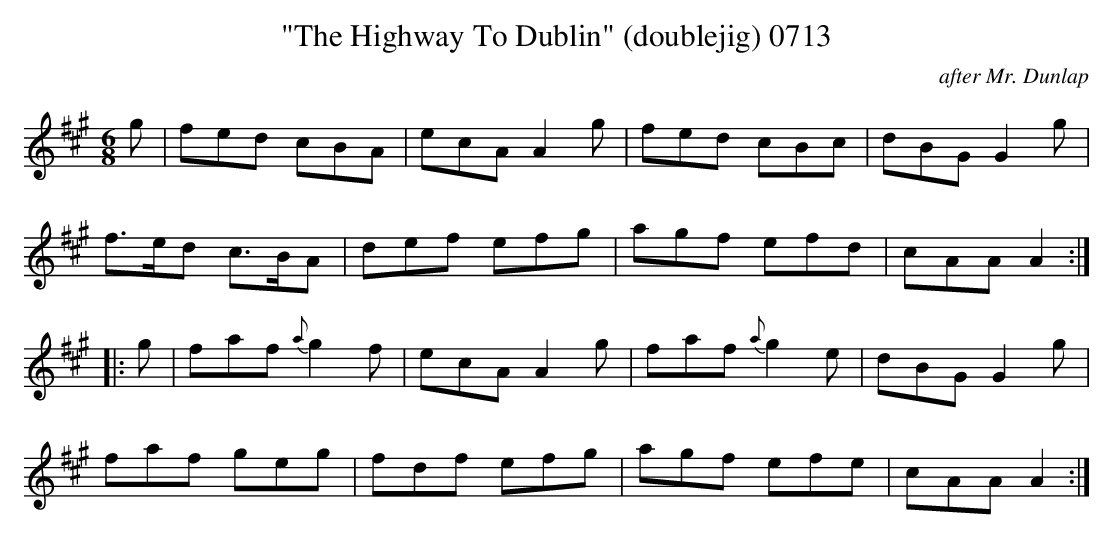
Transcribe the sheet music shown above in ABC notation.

X:1
T:"The Highway To Dublin" (doublejig) 0713
C:after Mr. Dunlap
BRENNAN June 2003 (HTTP://WWW.SOSYOURMOM.COM)
M:6/8
L:1/8
K:A
g|fed cBA|ecA A2g|fed cBc|dBG G2g|
f3/2e/2d c3/2B/2A|def efg|agf efd|cAA A2:|
|:g|faf {a}g2f|ecA A2g|faf {a}g2e|dBG G2g|
faf geg|fdf efg|agf efe|cAA A2:|
